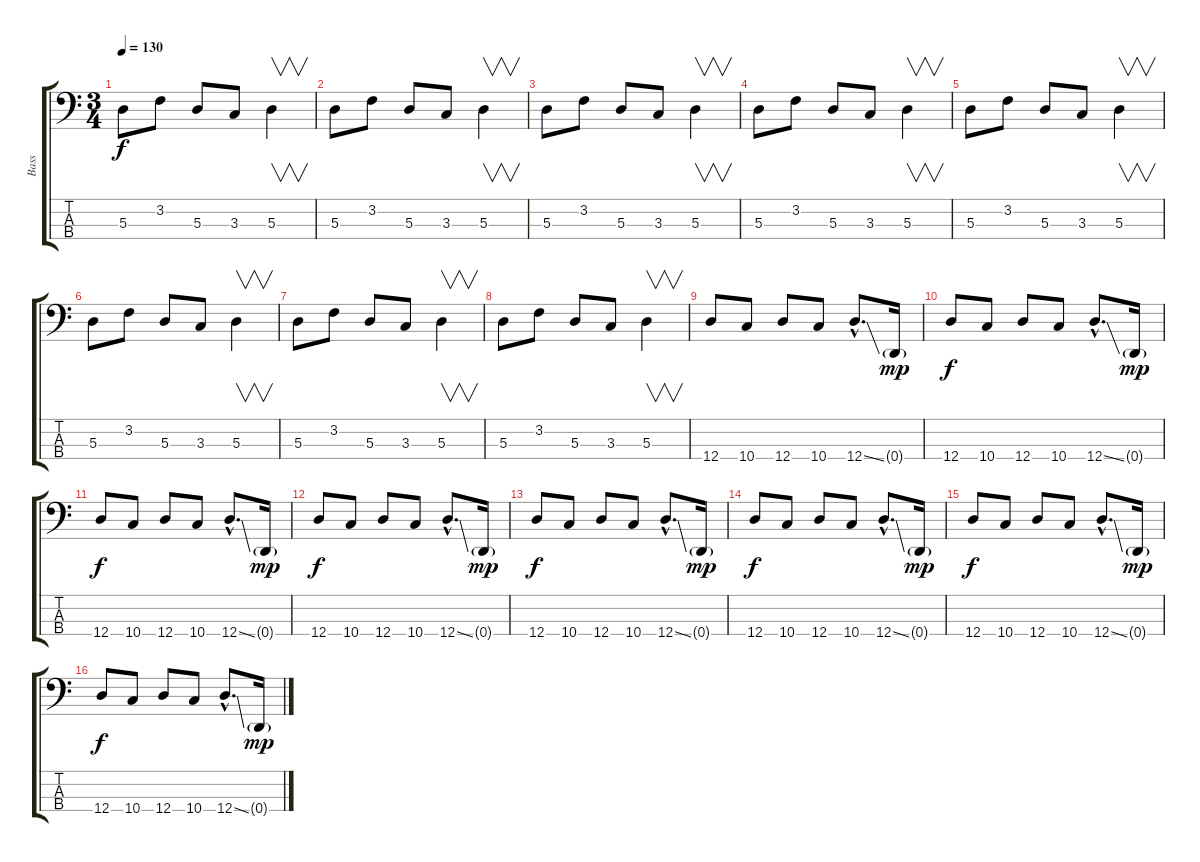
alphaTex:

\track ("Bass" "Bass") {instrument slapbass2}
\staff {score tabs}
\tuning (G2 D2 A1 D1) {hide}
\ts (3 4)
\tempo 130
\clef f4
\ks c
5.3.8{dy f instrument slapbass2} 3.2.8 5.3.8 3.3.8 5.3.4{v} |
5.3.8 3.2.8 5.3.8 3.3.8 5.3.4{v} |
5.3.8 3.2.8 5.3.8 3.3.8 5.3.4{v} |
5.3.8 3.2.8 5.3.8 3.3.8 5.3.4{v} |
5.3.8 3.2.8 5.3.8 3.3.8 5.3.4{v} |
5.3.8 3.2.8 5.3.8 3.3.8 5.3.4{v} |
5.3.8 3.2.8 5.3.8 3.3.8 5.3.4{v} |
5.3.8 3.2.8 5.3.8 3.3.8 5.3.4{v} |
12.4.8{volume 13} 10.4.8 12.4.8 10.4.8 12.4{ss hac}.8{d} 0.4{g}.16{dy mp volume 0} |
12.4.8{dy f volume 13} 10.4.8 12.4.8 10.4.8 12.4{ss hac}.8{d} 0.4{g}.16{dy mp volume 0} |
12.4.8{dy f volume 13} 10.4.8 12.4.8 10.4.8 12.4{ss hac}.8{d} 0.4{g}.16{dy mp volume 0} |
12.4.8{dy f volume 13} 10.4.8 12.4.8 10.4.8 12.4{ss hac}.8{d} 0.4{g}.16{dy mp volume 0} |
12.4.8{dy f volume 13} 10.4.8 12.4.8 10.4.8 12.4{ss hac}.8{d} 0.4{g}.16{dy mp volume 0} |
12.4.8{dy f volume 13} 10.4.8 12.4.8 10.4.8 12.4{ss hac}.8{d} 0.4{g}.16{dy mp volume 0} |
12.4.8{dy f volume 13} 10.4.8 12.4.8 10.4.8 12.4{ss hac}.8{d} 0.4{g}.16{dy mp volume 0} |
12.4.8{dy f volume 13} 10.4.8 12.4.8 10.4.8 12.4{ss hac}.8{d} 0.4{g}.16{dy mp volume 0}
